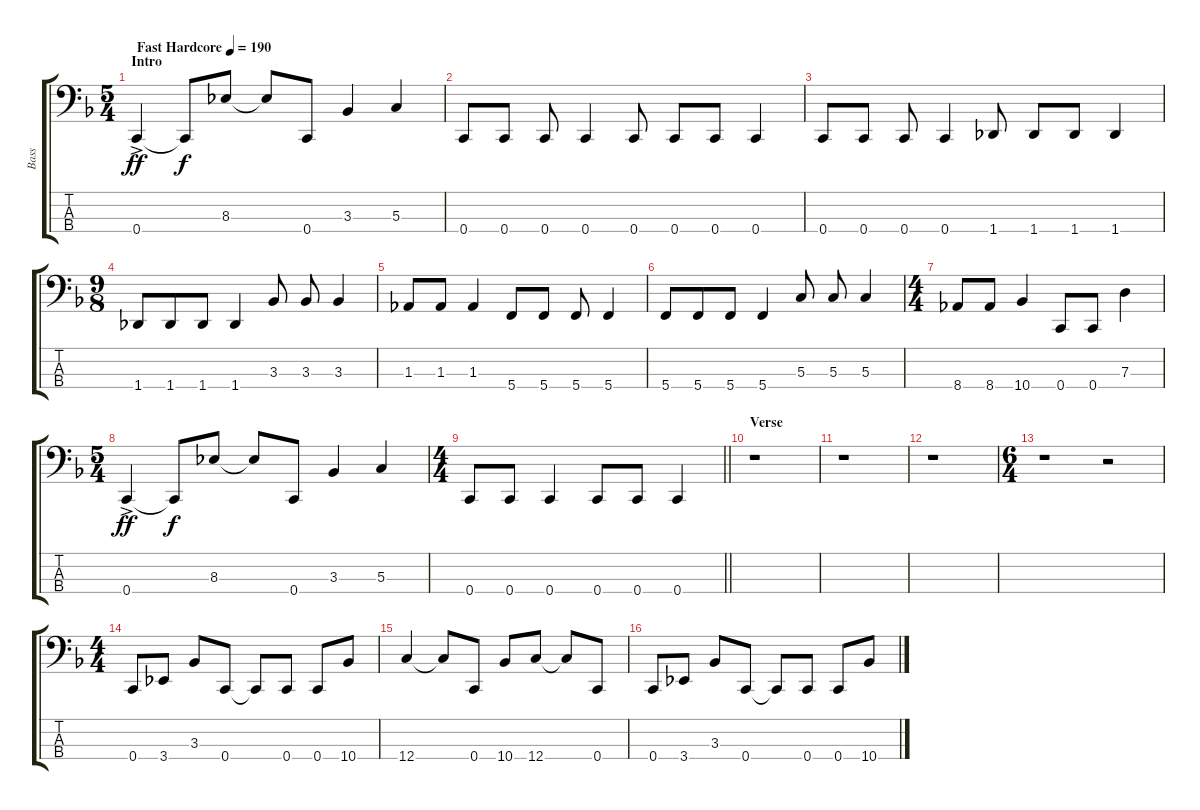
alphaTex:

\track ("Bass" "Bass") {instrument electricbasspick}
\staff {score tabs}
\tuning (F2 C2 G1 C1) {hide}
\ts (5 4)
\section ("" "Intro")
\tempo (190 "Fast Hardcore")
\clef f4
\ks f
0.4{ac}.4{dy ff instrument electricbasspick} 0.4{t}.8{dy f} 8.3.8 8.3{t}.8 0.4.8 3.3.4 5.3.4 |
0.4.8 0.4.8 0.4.8 0.4.4 0.4.8 0.4.8 0.4.8 0.4.4 |
0.4.8 0.4.8 0.4.8 0.4.4 1.4.8 1.4.8 1.4.8 1.4.4 |
\ts (9 8)
1.4.8 1.4.8 1.4.8 1.4.4 3.3.8 3.3.8 3.3.4 |
1.3.8 1.3.8 1.3.4 5.4.8 5.4.8 5.4.8 5.4.4 |
5.4.8 5.4.8 5.4.8 5.4.4 5.3.8 5.3.8 5.3.4 |
\ts (4 4)
8.4.8 8.4.8 10.4.4 0.4.8 0.4.8 7.3.4 |
\ts (5 4)
0.4{ac}.4{dy ff} 0.4{t}.8{dy f} 8.3.8 8.3{t}.8 0.4.8 3.3.4 5.3.4 |
\ts (4 4)
\barLineRight lightlight
0.4.8 0.4.8 0.4.4 0.4.8 0.4.8 0.4.4 |
\section ("" "Verse")
r.1 |
r.1 |
r.1 |
\ts (6 4)
r.1 r.2 |
\ts (4 4)
0.4.8 3.4.8 3.3.8 0.4.8 0.4{t}.8 0.4.8 0.4.8 10.4.8 |
12.4.4 12.4{t}.8 0.4.8 10.4.8 12.4.8 12.4{t}.8 0.4.8 |
0.4.8 3.4.8 3.3.8 0.4.8 0.4{t}.8 0.4.8 0.4.8 10.4.8
